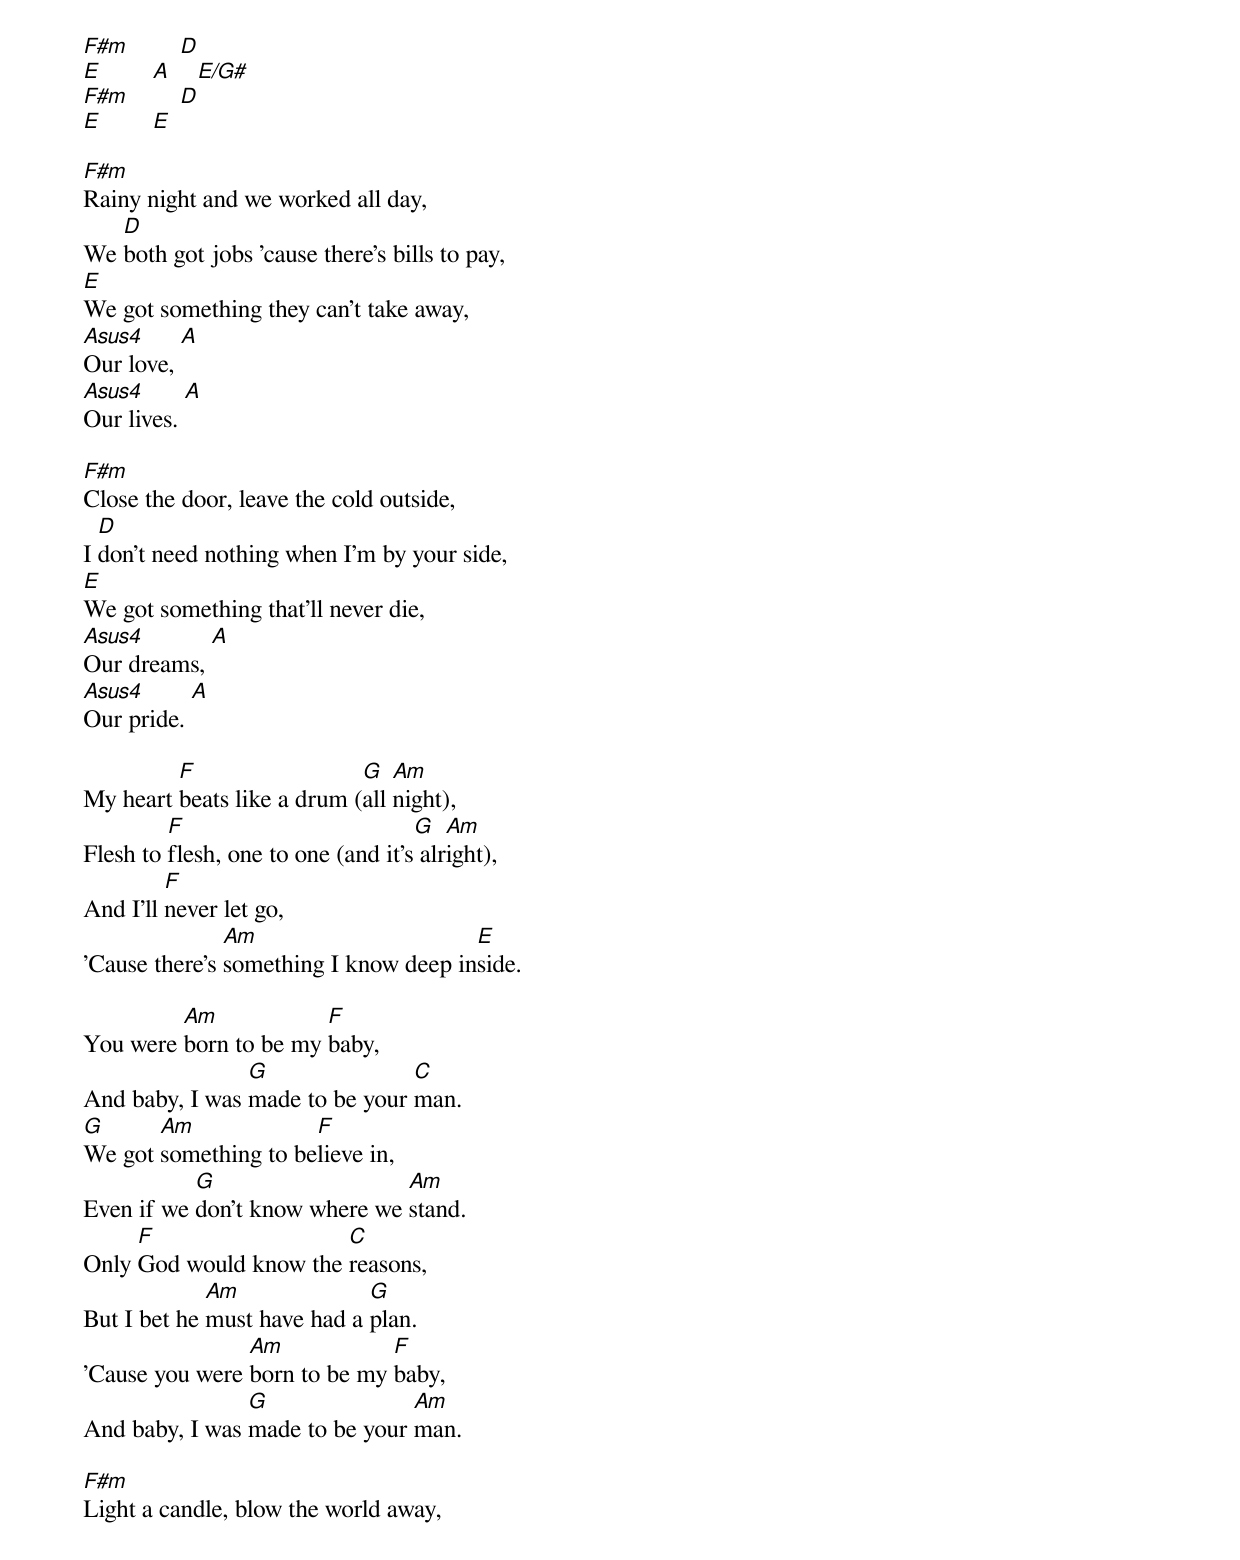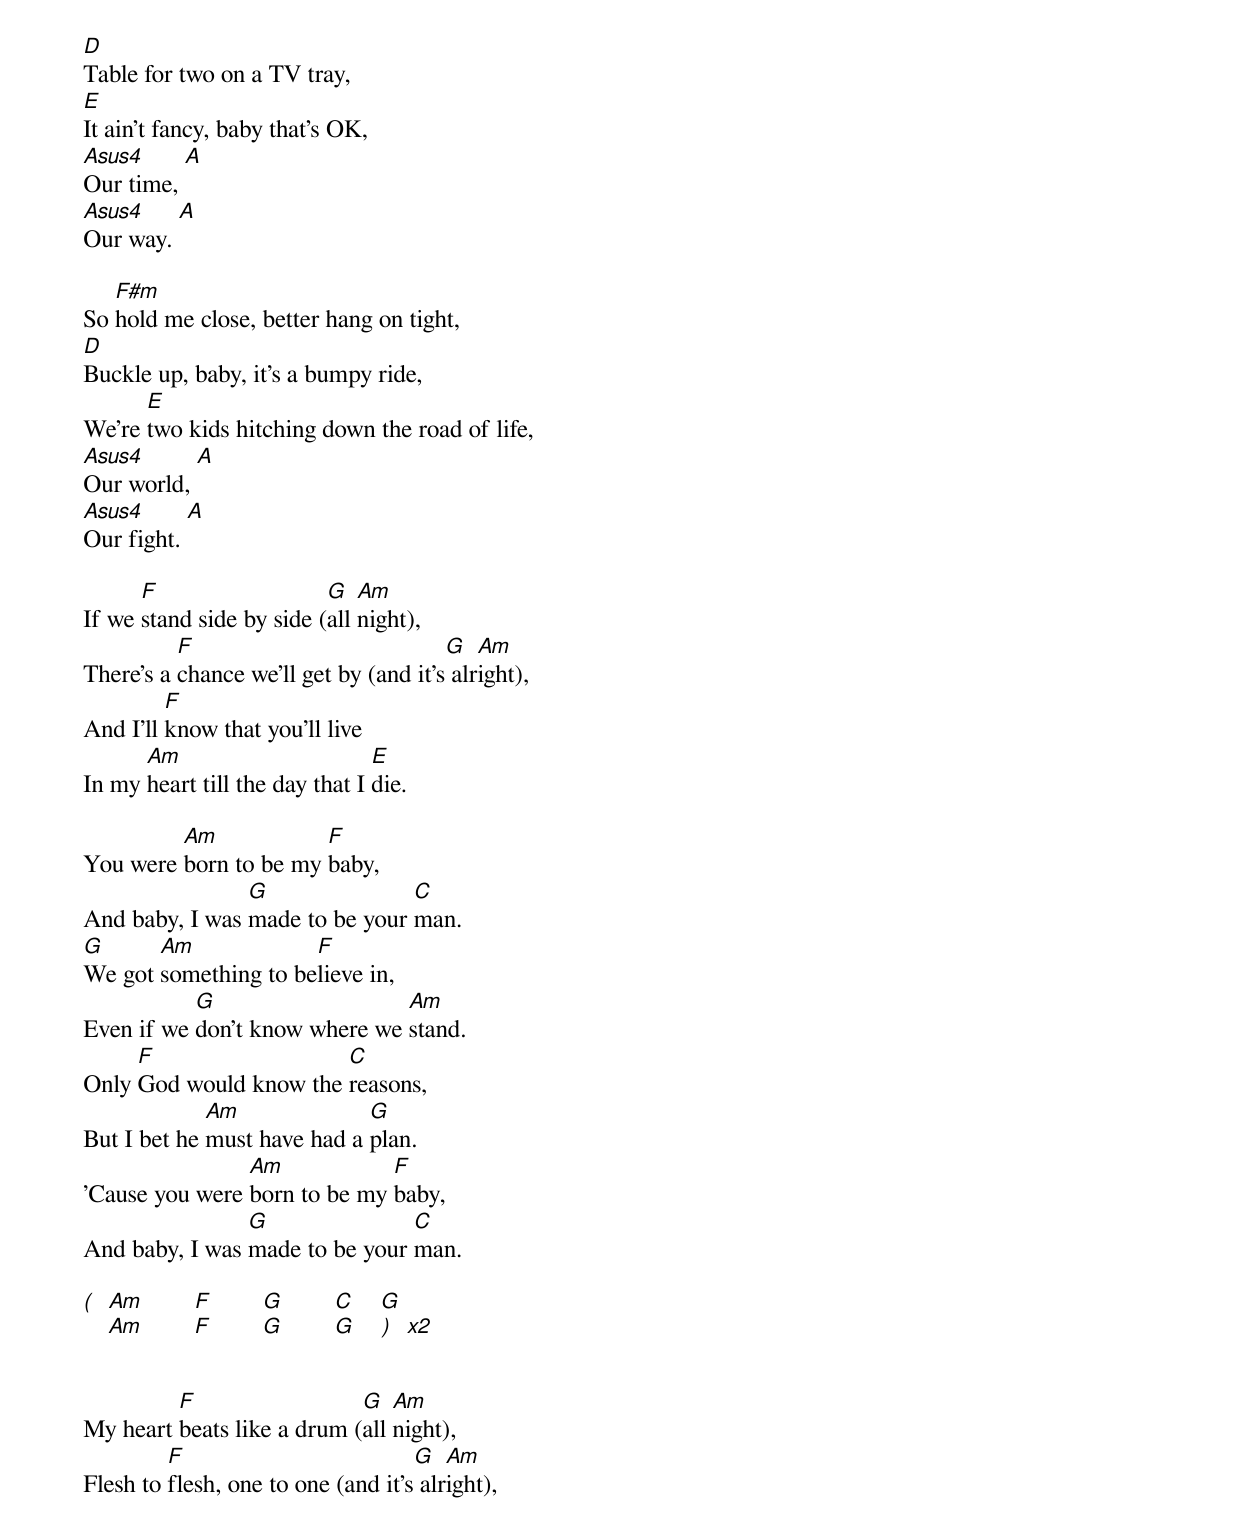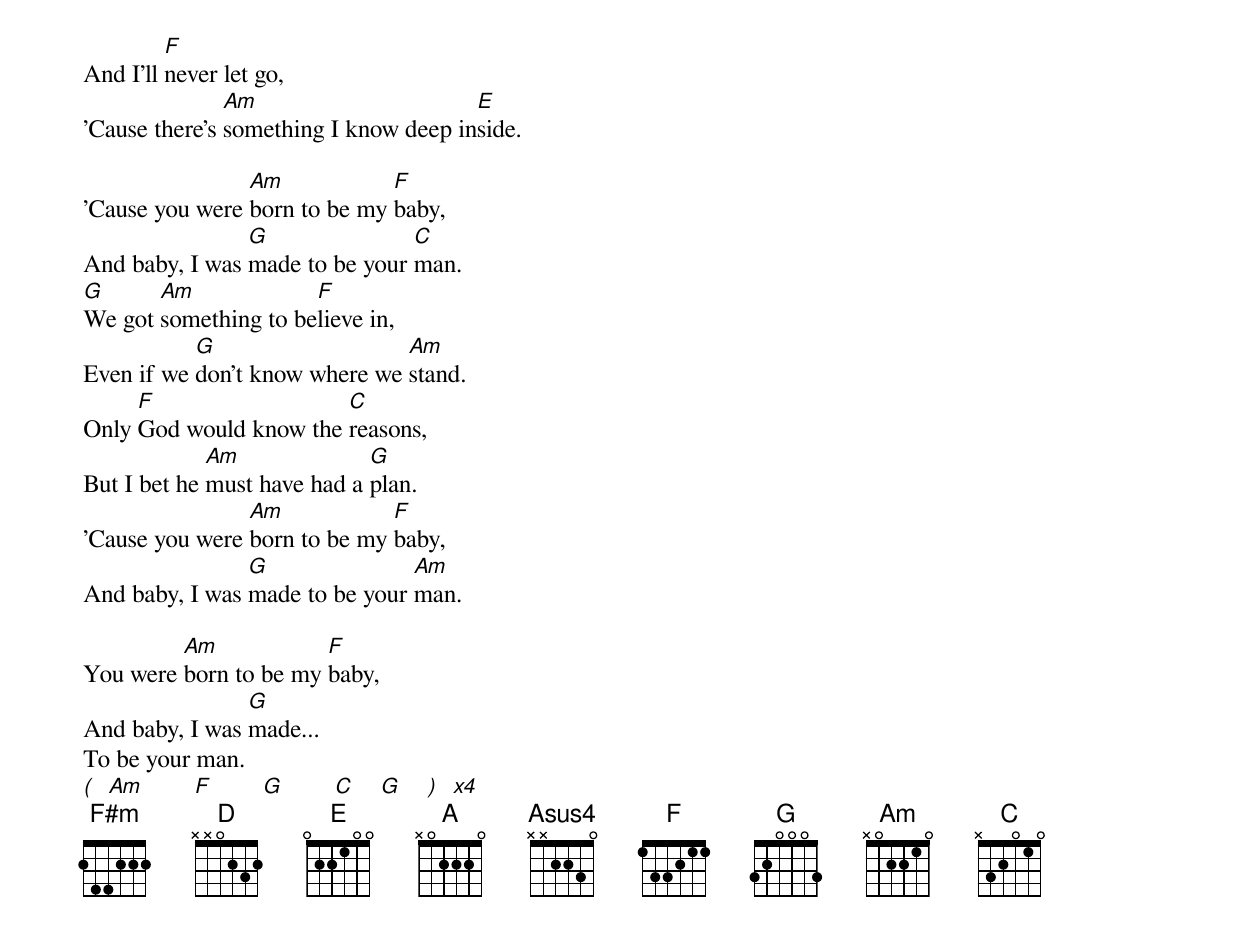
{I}
[F#m]        [D]
[E]        [A]    [E/G#]
[F#m]        [D]
[E]        [E]

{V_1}
[F#m]Rainy night and we worked all day,
We [D]both got jobs 'cause there's bills to pay,
[E]We got something they can't take away,
[Asus4]Our love, [A]
[Asus4]Our lives. [A]

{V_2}
[F#m]Close the door, leave the cold outside,
I [D]don't need nothing when I'm by your side,
[E]We got something that'll never die,
[Asus4]Our dreams, [A]
[Asus4]Our pride. [A]

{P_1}
My heart [F]beats like a drum ([G]all [Am]night),
Flesh to [F]flesh, one to one (and it's[G] alr[Am]ight),
And I'll [F]never let go,
'Cause there's [Am]something I know deep in[E]side.

{C}
You were [Am]born to be my [F]baby,
And baby, I was [G]made to be your [C]man.
[G]We got [Am]something to be[F]lieve in,
Even if we [G]don't know where we [Am]stand.
Only [F]God would know the [C]reasons,
But I bet he [Am]must have had a [G]plan.
'Cause you were [Am]born to be my [F]baby,
And baby, I was [G]made to be your [Am]man.

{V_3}
[F#m]Light a candle, blow the world away,
[D]Table for two on a TV tray,
[E]It ain't fancy, baby that's OK,
[Asus4]Our time, [A]
[Asus4]Our way. [A]

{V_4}
So [F#m]hold me close, better hang on tight,
[D]Buckle up, baby, it's a bumpy ride,
We're [E]two kids hitching down the road of life,
[Asus4]Our world, [A]
[Asus4]Our fight. [A]

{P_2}
If we [F]stand side by side ([G]all [Am]night),
There's a [F]chance we'll get by (and it's[G] alr[Am]ight),
And I'll [F]know that you'll live
In my [Am]heart till the day that I [E]die.

{C}
You were [Am]born to be my [F]baby,
And baby, I was [G]made to be your [C]man.
[G]We got [Am]something to be[F]lieve in,
Even if we [G]don't know where we [Am]stand.
Only [F]God would know the [C]reasons,
But I bet he [Am]must have had a [G]plan.
'Cause you were [Am]born to be my [F]baby,
And baby, I was [G]made to be your [C]man.

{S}
[(]  [Am]        [F]        [G]        [C]    [G]
    [Am]        [F]        [G]        [G]    [)]  [x2]


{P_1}
My heart [F]beats like a drum ([G]all [Am]night),
Flesh to [F]flesh, one to one (and it's[G] alr[Am]ight),
And I'll [F]never let go,
'Cause there's [Am]something I know deep in[E]side.

{C}
'Cause you were [Am]born to be my [F]baby,
And baby, I was [G]made to be your [C]man.
[G]We got [Am]something to be[F]lieve in,
Even if we [G]don't know where we [Am]stand.
Only [F]God would know the [C]reasons,
But I bet he [Am]must have had a [G]plan.
'Cause you were [Am]born to be my [F]baby,
And baby, I was [G]made to be your [Am]man.

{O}
You were [Am]born to be my [F]baby,
And baby, I was [G]made...
To be your man.
[(]  [Am]        [F]        [G]        [C]    [G]    [)]  [x4]
